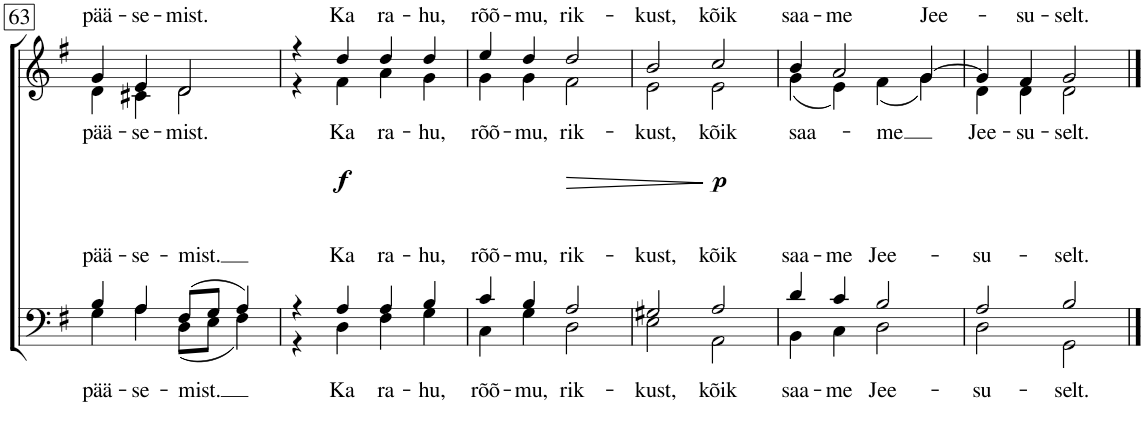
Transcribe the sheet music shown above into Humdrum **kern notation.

**kern	**text	**text	**kern	**text	**text	**dynam
*part2	*part2	*part2	*part1	*part1	*part1	*part1
*staff2	*staff2	*staff2	*staff1	*staff1	*staff1	*staff1
*I"T B	*	*	*I"S A	*	*	*
!!LO:PB:g=z
*clefF4	*	*	*clefG2	*	*	*
*k[f#]	*	*	*k[f#]	*	*	*
*M4/4	*	*	*M4/4	*	*	*
=63	=63	=63	=63	=63	=63	=63
!	!LO:LY:a	!	!	!	!	!
*^	*	*	*	*	*	*
!	!	!	!LO:LY:b	!	!LO:LY:a	!	!
*	*	*	*	*^	*	*	*
!	!	!	!	!	!	!	!LO:LY:b	!
4B/	4G\	.	pää-	4g/	4d\	.	pää-	.
!	!	!LO:LY:a	!	!	!	!	!	!
!	!	!	!LO:LY:b	!	!	!LO:LY:a	!	!
!	!	!	!	!	!	!	!LO:LY:b	!
4A/	4A\	.	-se-	4e/	4c#X\	.	-se-	.
!	!	!LO:LY:a	!	!	!	!	!	!
!	!	!	!LO:LY:b	!	!	!LO:LY:a	!	!
!	!	!	!	!	!	!	!LO:LY:b	!
(8F#/L	(8D\L	.	-mist.	2d/	2d\	.	-mist.	.
8G/J	8E\J	.	.	.	.	.	.	.
4A/)	4F#\)	.	.	.	.	.	.	.
=64	=64	=64	=64	=64	=64	=64	=64	=64
4r	4r	.	.	4r	4r	.	.	.
!	!	!LO:LY:a	!	!	!	!	!	!
!	!	!	!LO:LY:b	!	!	!LO:LY:a	!	!
!	!	!	!	!	!	!	!LO:LY:b	!LO:DY:b
4A/	4D\	.	Ka	4dd/	4f#\	.	Ka	f
!	!	!LO:LY:a	!	!	!	!	!	!
!	!	!	!LO:LY:b	!	!	!LO:LY:a	!	!
!	!	!	!	!	!	!	!LO:LY:b	!
4A/	4F#\	.	ra-	4dd/	4a\	.	ra-	.
!	!	!LO:LY:a	!	!	!	!	!	!
!	!	!	!LO:LY:b	!	!	!LO:LY:a	!	!
!	!	!	!	!	!	!	!LO:LY:b	!
4B/	4G\	.	-hu,	4dd/	4g\	.	-hu,	.
=65	=65	=65	=65	=65	=65	=65	=65	=65
!	!	!LO:LY:a	!	!	!	!	!	!
!	!	!	!LO:LY:b	!	!	!LO:LY:a	!	!
!	!	!	!	!	!	!	!LO:LY:b	!
4c/	4C\	.	rõõ-	4ee/	4g\	.	rõõ-	.
!	!	!LO:LY:a	!	!	!	!	!	!
!	!	!	!LO:LY:b	!	!	!LO:LY:a	!	!
!	!	!	!	!	!	!	!LO:LY:b	!
4B/	4G\	.	-mu,	4dd/	4g\	.	-mu,	.
!	!	!LO:LY:a	!	!	!	!	!	!
!	!	!	!LO:LY:b	!	!	!LO:LY:a	!	!LO:HP:b
!	!	!	!	!	!	!	!LO:LY:b	!
2A/	2D\	.	rik-	2dd/	2f#\	.	rik-	>
=66	=66	=66	=66	=66	=66	=66	=66	=66
!	!	!LO:LY:a	!	!	!	!	!	!
!	!	!	!LO:LY:b	!	!	!LO:LY:a	!	!
!	!	!	!	!	!	!	!LO:LY:b	!
2G#X/	2E\	.	-kust,	2b/	2e\	.	-kust,	.
!	!	!LO:LY:a	!	!	!	!	!	!
!	!	!	!LO:LY:b	!	!	!LO:LY:a	!	!
!	!	!	!	!	!	!	!LO:LY:b	!LO:DY:n=1:b
2A/	2AA\	.	kõik	2cc/	2e\	.	kõik	] p
=67	=67	=67	=67	=67	=67	=67	=67	=67
!	!	!LO:LY:a	!	!	!	!	!	!
!	!	!	!LO:LY:b	!	!	!LO:LY:a	!	!
!	!	!	!	!	!	!	!LO:LY:b	!
4d/	4BB\	.	saa-	4b/	(4g\	.	saa-	.
!	!	!LO:LY:a	!	!	!	!	!	!
!	!	!	!LO:LY:b	!	!	!LO:LY:a	!	!
4c/	4C\	.	-me	2a/	4e\)	-me	.	.
!	!	!LO:LY:a	!	!	!	!	!	!
!	!	!	!LO:LY:b	!	!	!	!LO:LY:b	!
2B/	2D\	.	Jee-	.	(4f#\	.	-me	.
!	!	!	!	!	!	!LO:LY:a	!	!
.	.	.	.	[4g/	4g\)	Jee-	.	.
=68	=68	=68	=68	=68	=68	=68	=68	=68
!	!	!LO:LY:a	!	!	!	!	!	!
!	!	!	!LO:LY:b	!	!	!	!LO:LY:b	!
2A/	2D\	.	-su-	4g/]	4d\	.	Jee-	.
!	!	!	!	!	!	!LO:LY:a	!	!
!	!	!	!	!	!	!	!LO:LY:b	!
.	.	.	.	4f#/	4d\	.	-su-	.
!	!	!LO:LY:a	!	!	!	!	!	!
!	!	!	!LO:LY:b	!	!	!LO:LY:a	!	!
!	!	!	!	!	!	!	!LO:LY:b	!
2B/	2GG\	.	-selt.	2g/	2d\	.	-selt.	.
*v	*v	*	*	*	*	*	*	*
*	*	*	*v	*v	*	*	*
==	==	==	==	==	==	==
*-	*-	*-	*-	*-	*-	*-
